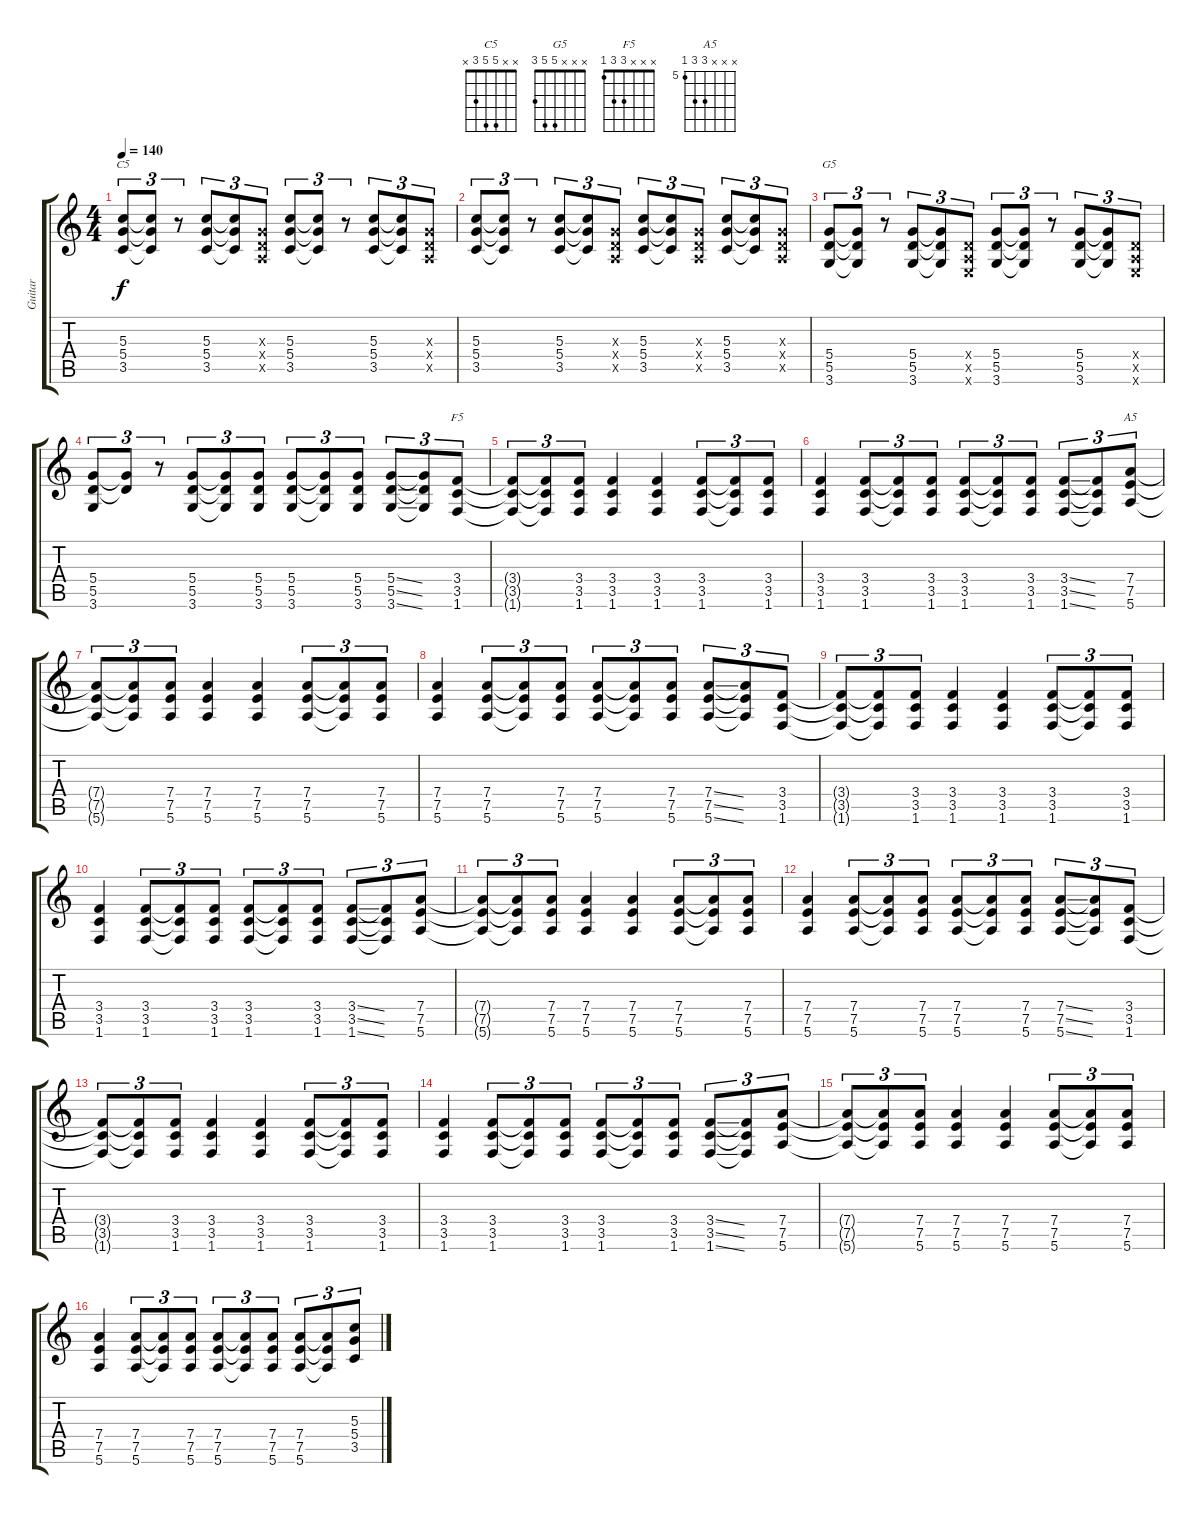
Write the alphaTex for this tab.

\track ("Guitar" "Guitar") {instrument acousticguitarsteel}
\staff {score tabs}
\tuning (E4 B3 G3 D3 A2 E2) {hide}
\chord ("C5" x x 5 5 3 x)
\chord ("G5" x x x 5 5 3)
\chord ("F5" x x x 3 3 1)
\chord ("A5" x x x 7 7 5) {firstfret 5}
\ts (4 4)
\tempo 140
\clef g2
\ks c
(5.3 5.4 3.5).8{tu (3 2) ch "C5" dy f} (5.3{t} 5.4{t} 3.5{t}).8{tu (3 2)} r.8{tu (3 2)} (5.3 5.4 3.5).8{tu (3 2)} (5.3{t} 5.4{t} 3.5{t}).8{tu (3 2)} (0.3{x} 0.4{x} 0.5{x}).8{tu (3 2)} (5.3 5.4 3.5).8{tu (3 2)} (5.3{t} 5.4{t} 3.5{t}).8{tu (3 2)} r.8{tu (3 2)} (5.3 5.4 3.5).8{tu (3 2)} (5.3{t} 5.4{t} 3.5{t}).8{tu (3 2)} (0.3{x} 0.4{x} 0.5{x}).8{tu (3 2)} |
(5.3 5.4 3.5).8{tu (3 2)} (5.3{t} 5.4{t} 3.5{t}).8{tu (3 2)} r.8{tu (3 2)} (5.3 5.4 3.5).8{tu (3 2)} (5.3{t} 5.4{t} 3.5{t}).8{tu (3 2)} (0.3{x} 0.4{x} 0.5{x}).8{tu (3 2)} (5.3 5.4 3.5).8{tu (3 2)} (5.3{t} 5.4{t} 3.5{t}).8{tu (3 2)} (0.3{x} 0.4{x} 0.5{x}).8{tu (3 2)} (5.3 5.4 3.5).8{tu (3 2)} (5.3{t} 5.4{t} 3.5{t}).8{tu (3 2)} (0.3{x} 0.4{x} 0.5{x}).8{tu (3 2)} |
(5.4 5.5 3.6).8{tu (3 2) ch "G5"} (5.4{t} 5.5{t} 3.6{t}).8{tu (3 2)} r.8{tu (3 2)} (5.4 5.5 3.6).8{tu (3 2)} (5.4{t} 5.5{t} 3.6{t}).8{tu (3 2)} (0.4{x} 0.5{x} 0.6{x}).8{tu (3 2)} (5.4 5.5 3.6).8{tu (3 2)} (5.4{t} 5.5{t} 3.6{t}).8{tu (3 2)} r.8{tu (3 2)} (5.4 5.5 3.6).8{tu (3 2)} (5.4{t} 5.5{t} 3.6{t}).8{tu (3 2)} (0.4{x} 0.5{x} 0.6{x}).8{tu (3 2)} |
(5.4 5.5 3.6).8{tu (3 2)} (5.4{t} 5.5{t}).8{tu (3 2)} r.8{tu (3 2)} (5.4 5.5 3.6).8{tu (3 2)} (5.4{t} 5.5{t} 3.6{t}).8{tu (3 2)} (5.4 5.5 3.6).8{tu (3 2)} (5.4 5.5 3.6).8{tu (3 2)} (5.4{t} 5.5{t} 3.6{t}).8{tu (3 2)} (5.4 5.5 3.6).8{tu (3 2)} (5.4{ss} 5.5{ss} 3.6{ss}).8{tu (3 2)} (5.4{t} 5.5{t} 3.6{t}).8{tu (3 2)} (3.4 3.5 1.6).8{tu (3 2) ch "F5"} |
(3.4{t} 3.5{t} 1.6{t}).8{tu (3 2)} (3.4{t} 3.5{t} 1.6{t}).8{tu (3 2)} (3.4 3.5 1.6).8{tu (3 2)} (3.4 3.5 1.6).4 (3.4 3.5 1.6).4 (3.4 3.5 1.6).8{tu (3 2)} (3.4{t} 3.5{t} 1.6{t}).8{tu (3 2)} (3.4 3.5 1.6).8{tu (3 2)} |
(3.4 3.5 1.6).4 (3.4 3.5 1.6).8{tu (3 2)} (3.4{t} 3.5{t} 1.6{t}).8{tu (3 2)} (3.4 3.5 1.6).8{tu (3 2)} (3.4 3.5 1.6).8{tu (3 2)} (3.4{t} 3.5{t} 1.6{t}).8{tu (3 2)} (3.4 3.5 1.6).8{tu (3 2)} (3.4{ss} 3.5{ss} 1.6{ss}).8{tu (3 2)} (3.4{t} 3.5{t} 1.6{t}).8{tu (3 2)} (7.4 7.5 5.6).8{tu (3 2) ch "A5"} |
(7.4{t} 7.5{t} 5.6{t}).8{tu (3 2)} (7.4{t} 7.5{t} 5.6{t}).8{tu (3 2)} (7.4 7.5 5.6).8{tu (3 2)} (7.4 7.5 5.6).4 (7.4 7.5 5.6).4 (7.4 7.5 5.6).8{tu (3 2)} (7.4{t} 7.5{t} 5.6{t}).8{tu (3 2)} (7.4 7.5 5.6).8{tu (3 2)} |
(7.4 7.5 5.6).4 (7.4 7.5 5.6).8{tu (3 2)} (7.4{t} 7.5{t} 5.6{t}).8{tu (3 2)} (7.4 7.5 5.6).8{tu (3 2)} (7.4 7.5 5.6).8{tu (3 2)} (7.4{t} 7.5{t} 5.6{t}).8{tu (3 2)} (7.4 7.5 5.6).8{tu (3 2)} (7.4{ss} 7.5{ss} 5.6{ss}).8{tu (3 2)} (7.4{t} 7.5{t} 5.6{t}).8{tu (3 2)} (3.4 3.5 1.6).8{tu (3 2)} |
(3.4{t} 3.5{t} 1.6{t}).8{tu (3 2)} (3.4{t} 3.5{t} 1.6{t}).8{tu (3 2)} (3.4 3.5 1.6).8{tu (3 2)} (3.4 3.5 1.6).4 (3.4 3.5 1.6).4 (3.4 3.5 1.6).8{tu (3 2)} (3.4{t} 3.5{t} 1.6{t}).8{tu (3 2)} (3.4 3.5 1.6).8{tu (3 2)} |
(3.4 3.5 1.6).4 (3.4 3.5 1.6).8{tu (3 2)} (3.4{t} 3.5{t} 1.6{t}).8{tu (3 2)} (3.4 3.5 1.6).8{tu (3 2)} (3.4 3.5 1.6).8{tu (3 2)} (3.4{t} 3.5{t} 1.6{t}).8{tu (3 2)} (3.4 3.5 1.6).8{tu (3 2)} (3.4{ss} 3.5{ss} 1.6{ss}).8{tu (3 2)} (3.4{t} 3.5{t} 1.6{t}).8{tu (3 2)} (7.4 7.5 5.6).8{tu (3 2)} |
(7.4{t} 7.5{t} 5.6{t}).8{tu (3 2)} (7.4{t} 7.5{t} 5.6{t}).8{tu (3 2)} (7.4 7.5 5.6).8{tu (3 2)} (7.4 7.5 5.6).4 (7.4 7.5 5.6).4 (7.4 7.5 5.6).8{tu (3 2)} (7.4{t} 7.5{t} 5.6{t}).8{tu (3 2)} (7.4 7.5 5.6).8{tu (3 2)} |
(7.4 7.5 5.6).4 (7.4 7.5 5.6).8{tu (3 2)} (7.4{t} 7.5{t} 5.6{t}).8{tu (3 2)} (7.4 7.5 5.6).8{tu (3 2)} (7.4 7.5 5.6).8{tu (3 2)} (7.4{t} 7.5{t} 5.6{t}).8{tu (3 2)} (7.4 7.5 5.6).8{tu (3 2)} (7.4{ss} 7.5{ss} 5.6{ss}).8{tu (3 2)} (7.4{t} 7.5{t} 5.6{t}).8{tu (3 2)} (3.4 3.5 1.6).8{tu (3 2)} |
(3.4{t} 3.5{t} 1.6{t}).8{tu (3 2)} (3.4{t} 3.5{t} 1.6{t}).8{tu (3 2)} (3.4 3.5 1.6).8{tu (3 2)} (3.4 3.5 1.6).4 (3.4 3.5 1.6).4 (3.4 3.5 1.6).8{tu (3 2)} (3.4{t} 3.5{t} 1.6{t}).8{tu (3 2)} (3.4 3.5 1.6).8{tu (3 2)} |
(3.4 3.5 1.6).4 (3.4 3.5 1.6).8{tu (3 2)} (3.4{t} 3.5{t} 1.6{t}).8{tu (3 2)} (3.4 3.5 1.6).8{tu (3 2)} (3.4 3.5 1.6).8{tu (3 2)} (3.4{t} 3.5{t} 1.6{t}).8{tu (3 2)} (3.4 3.5 1.6).8{tu (3 2)} (3.4{ss} 3.5{ss} 1.6{ss}).8{tu (3 2)} (3.4{t} 3.5{t} 1.6{t}).8{tu (3 2)} (7.4 7.5 5.6).8{tu (3 2)} |
(7.4{t} 7.5{t} 5.6{t}).8{tu (3 2)} (7.4{t} 7.5{t} 5.6{t}).8{tu (3 2)} (7.4 7.5 5.6).8{tu (3 2)} (7.4 7.5 5.6).4 (7.4 7.5 5.6).4 (7.4 7.5 5.6).8{tu (3 2)} (7.4{t} 7.5{t} 5.6{t}).8{tu (3 2)} (7.4 7.5 5.6).8{tu (3 2)} |
(7.4 7.5 5.6).4 (7.4 7.5 5.6).8{tu (3 2)} (7.4{t} 7.5{t} 5.6{t}).8{tu (3 2)} (7.4 7.5 5.6).8{tu (3 2)} (7.4 7.5 5.6).8{tu (3 2)} (7.4{t} 7.5{t} 5.6{t}).8{tu (3 2)} (7.4 7.5 5.6).8{tu (3 2)} (7.4 7.5 5.6).8{tu (3 2)} (7.4{t} 7.5{t} 5.6{t}).8{tu (3 2)} (5.3 5.4 3.5).8{tu (3 2)}
